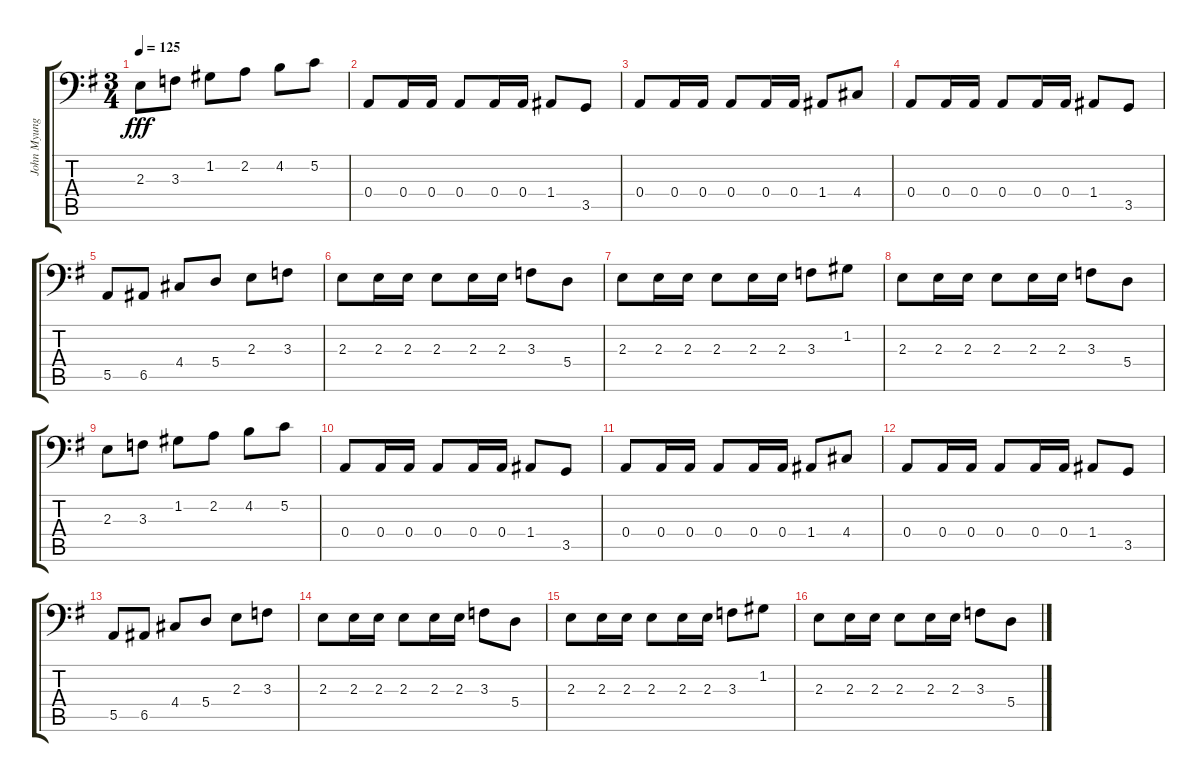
\track ("John Myung - Bass 6 Strings" "John Myung") {instrument electricbassfinger}
\staff {score tabs}
\tuning (C3 G2 D2 A1 E1 B0) {hide}
\ts (3 4)
\tempo 125
\clef f4
\ks g
2.3.8{dy fff} 3.3.8 1.2.8 2.2.8 4.2.8 5.2.8 |
0.4.8 0.4.16 0.4.16 0.4.8 0.4.16 0.4.16 1.4.8 3.5.8 |
0.4.8 0.4.16 0.4.16 0.4.8 0.4.16 0.4.16 1.4.8 4.4.8 |
0.4.8 0.4.16 0.4.16 0.4.8 0.4.16 0.4.16 1.4.8 3.5.8 |
5.5.8 6.5.8 4.4.8 5.4.8 2.3.8 3.3.8 |
2.3.8 2.3.16 2.3.16 2.3.8 2.3.16 2.3.16 3.3.8 5.4.8 |
2.3.8 2.3.16 2.3.16 2.3.8 2.3.16 2.3.16 3.3.8 1.2.8 |
2.3.8 2.3.16 2.3.16 2.3.8 2.3.16 2.3.16 3.3.8 5.4.8 |
2.3.8 3.3.8 1.2.8 2.2.8 4.2.8 5.2.8 |
0.4.8 0.4.16 0.4.16 0.4.8 0.4.16 0.4.16 1.4.8 3.5.8 |
0.4.8 0.4.16 0.4.16 0.4.8 0.4.16 0.4.16 1.4.8 4.4.8 |
0.4.8 0.4.16 0.4.16 0.4.8 0.4.16 0.4.16 1.4.8 3.5.8 |
5.5.8 6.5.8 4.4.8 5.4.8 2.3.8 3.3.8 |
2.3.8 2.3.16 2.3.16 2.3.8 2.3.16 2.3.16 3.3.8 5.4.8 |
2.3.8 2.3.16 2.3.16 2.3.8 2.3.16 2.3.16 3.3.8 1.2.8 |
2.3.8 2.3.16 2.3.16 2.3.8 2.3.16 2.3.16 3.3.8 5.4.8
